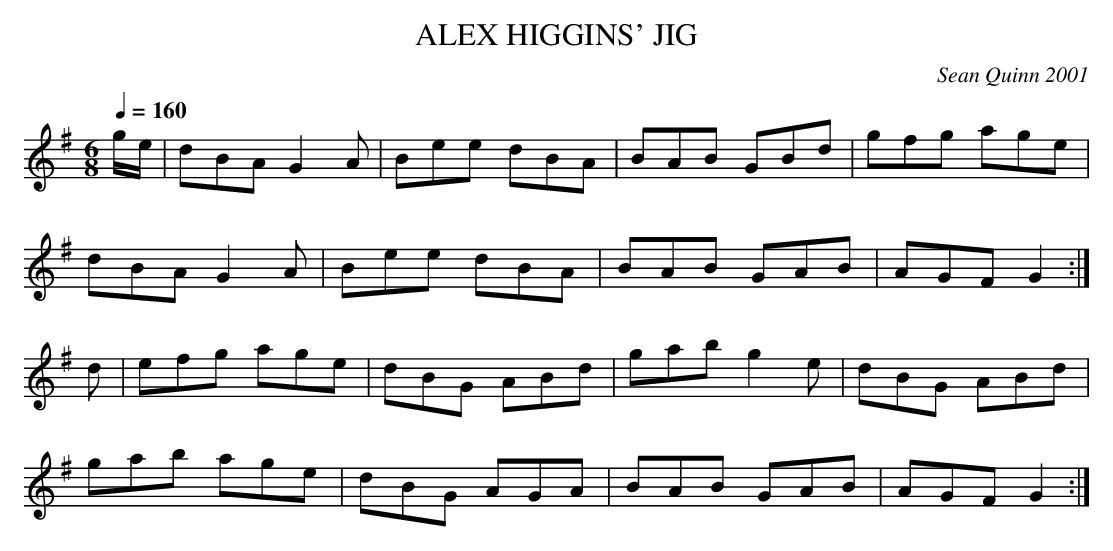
X:1
T:ALEX HIGGINS' JIG
C:Sean Quinn 2001
Q:1/4=160
M:6/8
K:G
g/e/|dBA G2A|Bee dBA|BAB GBd|gfg age|
dBA G2A|Bee dBA|BAB GAB|AGF G2 :|
d|efg age|dBG ABd|gab g2e|dBG ABd|
gab age|dBG AGA|BAB GAB|AGF G2 :|
